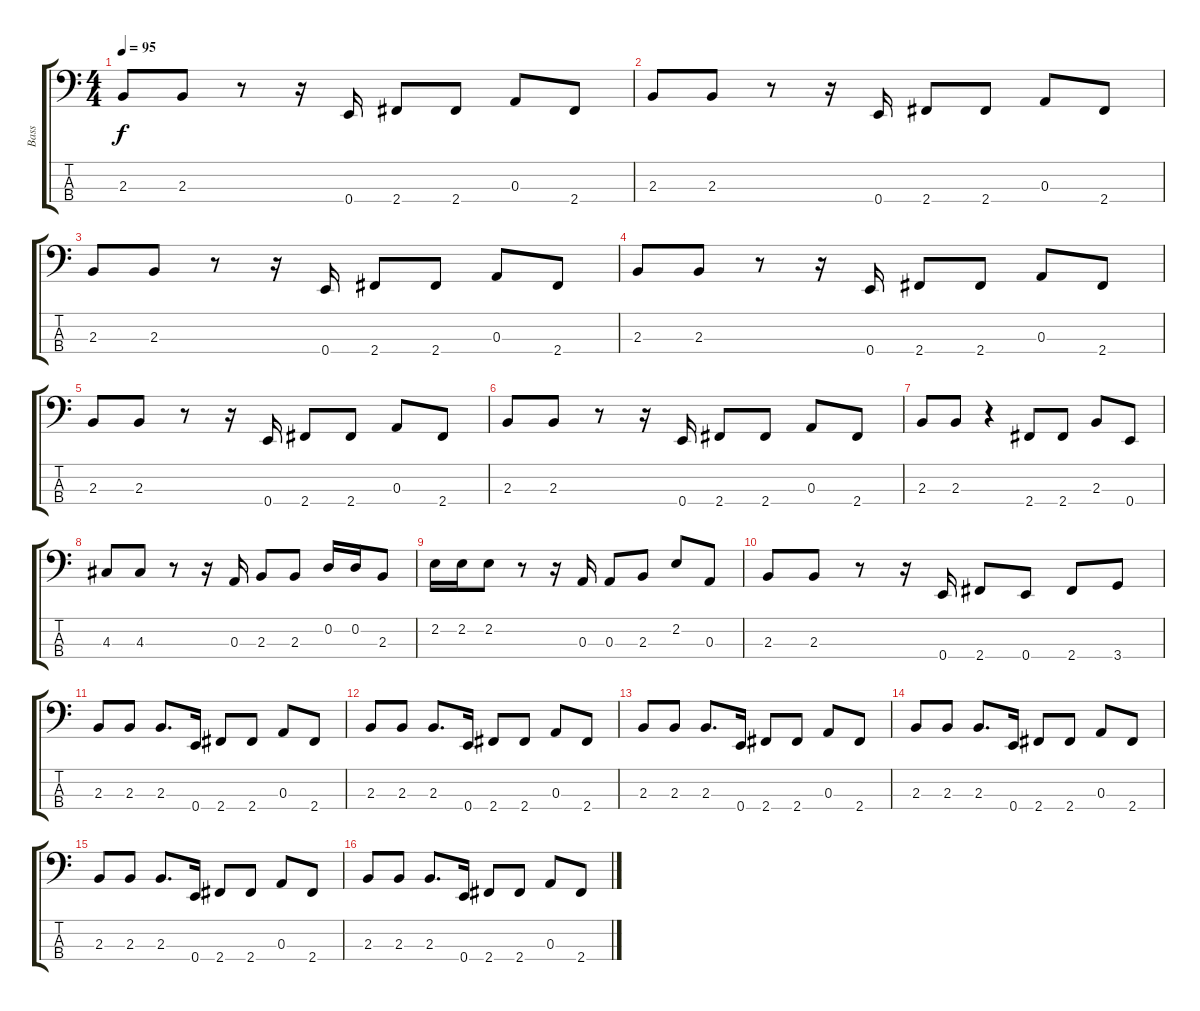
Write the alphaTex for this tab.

\track ("Bass" "Bass") {instrument electricbassfinger}
\staff {score tabs}
\tuning (G2 D2 A1 E1) {hide}
\ts (4 4)
\tempo 95
\clef f4
\ks c
2.3.8{dy f} 2.3.8 r.8 r.16 0.4.16 2.4.8 2.4.8 0.3.8 2.4.8 |
2.3.8 2.3.8 r.8 r.16 0.4.16 2.4.8 2.4.8 0.3.8 2.4.8 |
2.3.8 2.3.8 r.8 r.16 0.4.16 2.4.8 2.4.8 0.3.8 2.4.8 |
2.3.8 2.3.8 r.8 r.16 0.4.16 2.4.8 2.4.8 0.3.8 2.4.8 |
2.3.8 2.3.8 r.8 r.16 0.4.16 2.4.8 2.4.8 0.3.8 2.4.8 |
2.3.8 2.3.8 r.8 r.16 0.4.16 2.4.8 2.4.8 0.3.8 2.4.8 |
2.3.8 2.3.8 r.4 2.4.8 2.4.8 2.3.8 0.4.8 |
4.3.8 4.3.8 r.8 r.16 0.3.16 2.3.8 2.3.8 0.2.16 0.2.16 2.3.8 |
2.2.16 2.2.16 2.2.8 r.8 r.16 0.3.16 0.3.8 2.3.8 2.2.8 0.3.8 |
2.3.8 2.3.8 r.8 r.16 0.4.16 2.4.8 0.4.8 2.4.8 3.4.8 |
2.3.8 2.3.8 2.3.8{d} 0.4.16 2.4.8 2.4.8 0.3.8 2.4.8 |
2.3.8 2.3.8 2.3.8{d} 0.4.16 2.4.8 2.4.8 0.3.8 2.4.8 |
2.3.8 2.3.8 2.3.8{d} 0.4.16 2.4.8 2.4.8 0.3.8 2.4.8 |
2.3.8 2.3.8 2.3.8{d} 0.4.16 2.4.8 2.4.8 0.3.8 2.4.8 |
2.3.8 2.3.8 2.3.8{d} 0.4.16 2.4.8 2.4.8 0.3.8 2.4.8 |
2.3.8 2.3.8 2.3.8{d} 0.4.16 2.4.8 2.4.8 0.3.8 2.4.8
